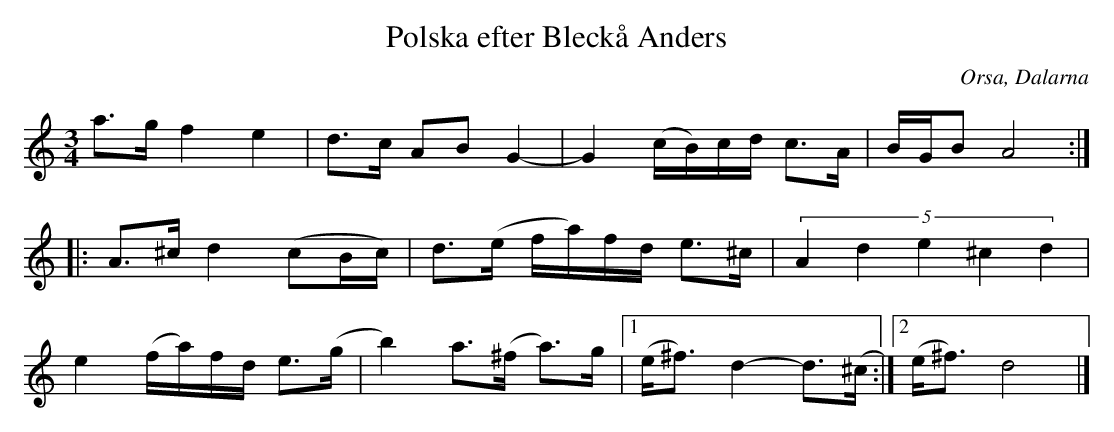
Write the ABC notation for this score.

X:1
T:Polska efter Bleckå Anders
M:3/4
L:1/8
O:Orsa, Dalarna
K:C
a>g f2 e2 | d>c AB G2- | G2 (c/B/)c/d/ c>A | B/G/B A4 :|
|: A>^c d2 (cB/c/) | d>(e f/a/)f/d/ e>^c | (5A2 d2 e2 ^c2 d2 |
e2 (f/a/)f/d/ e>(g | b2) a>(^f a>)g |1 (e<^f) d2- d>(^c :|2 (e<^f) d4 |]
